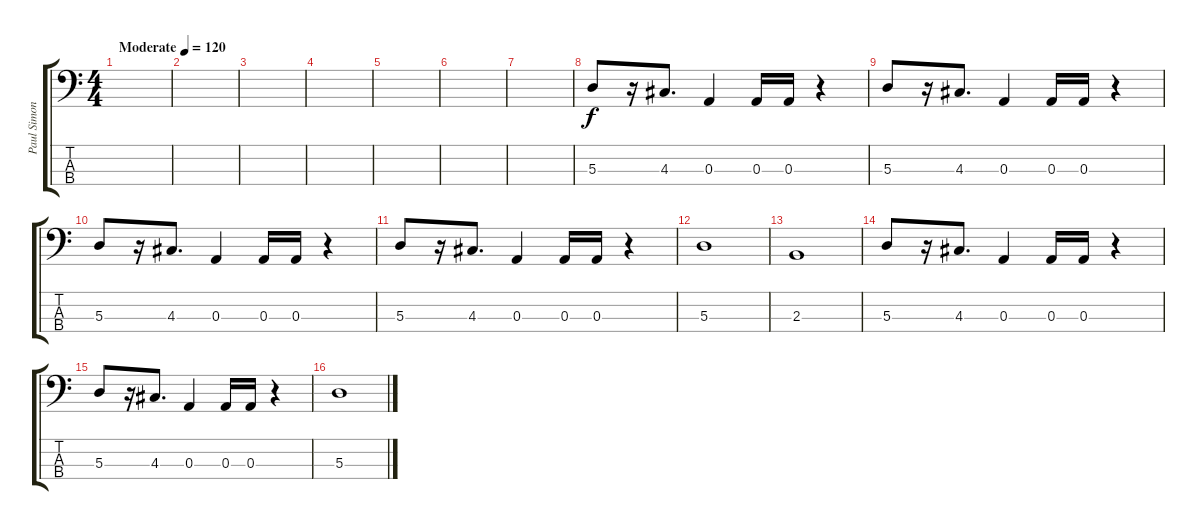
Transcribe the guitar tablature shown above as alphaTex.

\track ("Paul Simonon" "Paul Simon") {instrument electricbassfinger}
\staff {score tabs}
\tuning (G2 D2 A1 E1) {hide}
\ts (4 4)
\tempo (120 "Moderate")
\clef f4
\ks c
|
|
|
|
|
|
|
5.3.8 r.16 4.3.8{d} 0.3.4 0.3.16 0.3.16 r.4 |
5.3.8 r.16 4.3.8{d} 0.3.4 0.3.16 0.3.16 r.4 |
5.3.8 r.16 4.3.8{d} 0.3.4 0.3.16 0.3.16 r.4 |
5.3.8 r.16 4.3.8{d} 0.3.4 0.3.16 0.3.16 r.4 |
5.3.1 |
2.3.1 |
5.3.8 r.16 4.3.8{d} 0.3.4 0.3.16 0.3.16 r.4 |
5.3.8 r.16 4.3.8{d} 0.3.4 0.3.16 0.3.16 r.4 |
5.3.1
